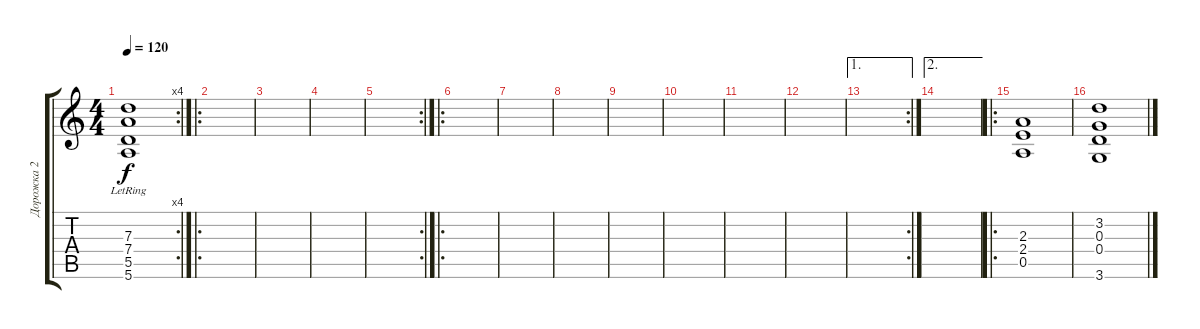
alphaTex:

\track ("Дорожка 2" "Дорожка 2") {instrument distortionguitar}
\staff {score tabs}
\tuning (E4 B3 G3 D3 A2 E2) {hide}
\rc 4
\ts (4 4)
\tempo 120
\clef g2
\ks c
(7.3{lr} 7.4{lr} 5.5{lr} 5.6{lr}).1{dy f} |
\ro
|
|
|
\rc 2
|
\ro
|
|
|
|
|
|
|
\ae 1
\rc 2
|
\ae 2
|
\ro
(2.3 2.4 0.5).1 |
(3.2 0.3 0.4 3.6).1
